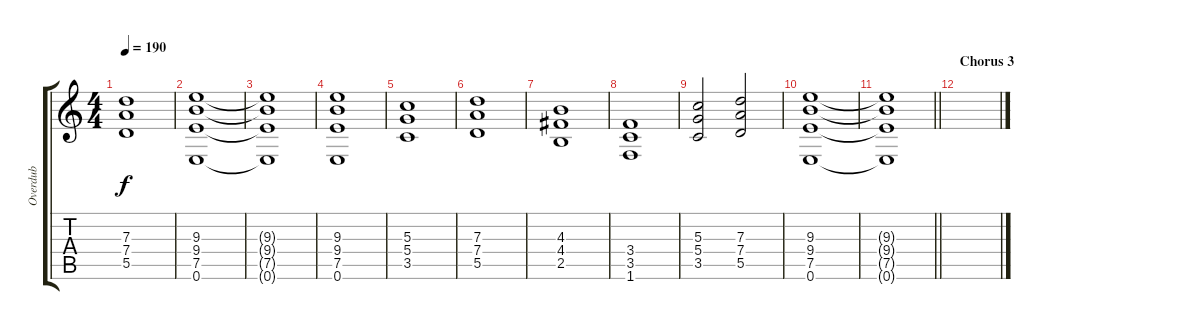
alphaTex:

\track ("Overdub" "Overdub") {instrument overdrivenguitar}
\staff {score tabs}
\tuning (E4 B3 G3 D3 A2 E2) {hide}
\ts (4 4)
\tempo 190
\clef g2
\ks c
(7.3 7.4 5.5).1{dy f} |
(9.3 9.4 7.5 0.6).1 |
(9.3{t} 9.4{t} 7.5{t} 0.6{t}).1 |
(9.3 9.4 7.5 0.6).1 |
(5.3 5.4 3.5).1 |
(7.3 7.4 5.5).1 |
(4.3 4.4 2.5).1 |
(3.4 3.5 1.6).1 |
(5.3 5.4 3.5).2 (7.3 7.4 5.5).2 |
(9.3 9.4 7.5 0.6).1 |
\barLineRight lightlight
(9.3{t} 9.4{t} 7.5{t} 0.6{t}).1 |
\section ("" "Chorus 3")
